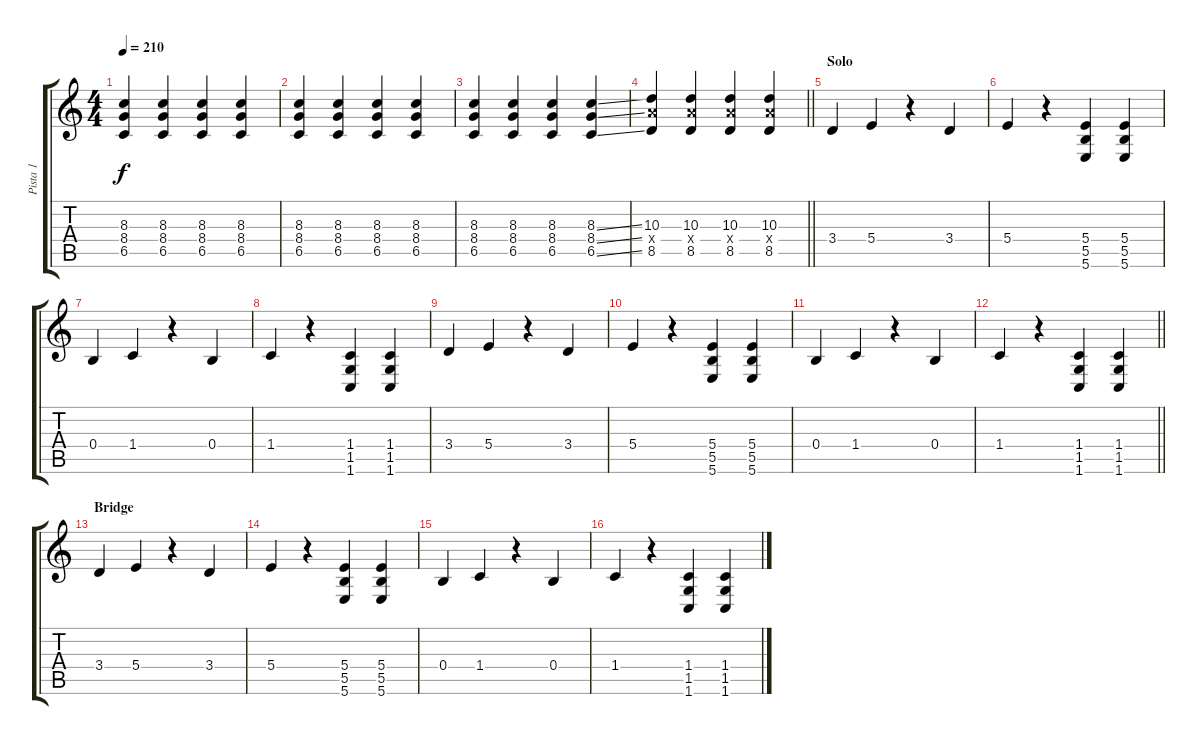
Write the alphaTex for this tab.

\track ("Pista 1" "Pista 1") {instrument overdrivenguitar}
\staff {score tabs}
\tuning (Db4 Ab4 E3 B2 Gb2 B1) {hide}
\ts (4 4)
\tempo 210
\clef g2
\ks c
(8.3 8.4 6.5).4{dy f} (8.3 8.4 6.5).4 (8.3 8.4 6.5).4 (8.3 8.4 6.5).4 |
(8.3 8.4 6.5).4 (8.3 8.4 6.5).4 (8.3 8.4 6.5).4 (8.3 8.4 6.5).4 |
(8.3 8.4 6.5).4 (8.3 8.4 6.5).4 (8.3 8.4 6.5).4 (8.3{ss} 8.4{ss} 6.5{ss}).4 |
\barLineRight lightlight
(10.3 10.4{x} 8.5).4 (10.3 10.4{x} 8.5).4 (10.3 10.4{x} 8.5).4 (10.3 10.4{x} 8.5).4 |
\section ("" "Solo")
3.4.4 5.4.4 r.4 3.4.4 |
5.4.4 r.4 (5.4 5.5 5.6).4 (5.4 5.5 5.6).4 |
0.4.4 1.4.4 r.4 0.4.4 |
1.4.4 r.4 (1.4 1.5 1.6).4 (1.4 1.5 1.6).4 |
3.4.4 5.4.4 r.4 3.4.4 |
5.4.4 r.4 (5.4 5.5 5.6).4 (5.4 5.5 5.6).4 |
0.4.4 1.4.4 r.4 0.4.4 |
\barLineRight lightlight
1.4.4 r.4 (1.4 1.5 1.6).4 (1.4 1.5 1.6).4 |
\section ("" "Bridge")
3.4.4 5.4.4 r.4 3.4.4 |
5.4.4 r.4 (5.4 5.5 5.6).4 (5.4 5.5 5.6).4 |
0.4.4 1.4.4 r.4 0.4.4 |
1.4.4 r.4 (1.4 1.5 1.6).4 (1.4 1.5 1.6).4
